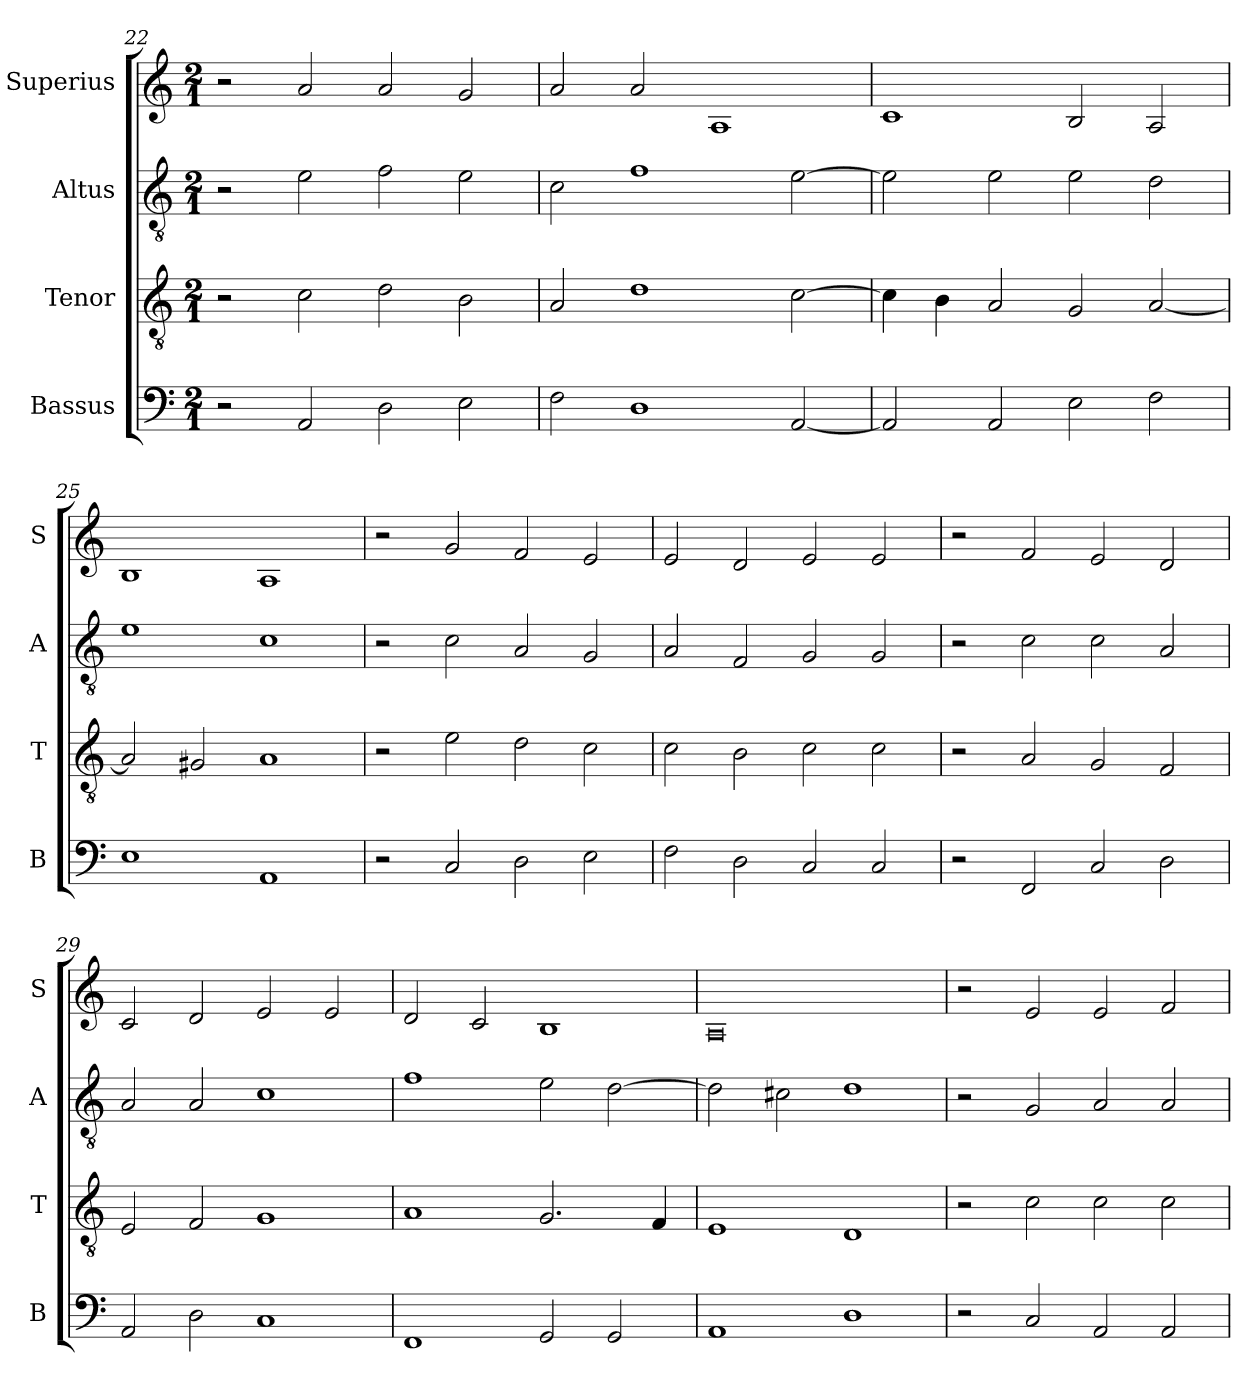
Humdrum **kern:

**kern	**kern	**kern	**kern
*part4	*part3	*part2	*part1
*staff4	*staff3	*staff2	*staff1
*I"Bassus	*I"Tenor	*I"Altus	*I"Superius
*I'B	*I'T	*I'A	*I'S
*clefF4	*clefGv2	*clefGv2	*clefG2
*k[]	*k[]	*k[]	*k[]
*C:	*C:	*C:	*C:
*M2/1	*M2/1	*M2/1	*M2/1
=22	=22	=22	=22
2r	2r	2r	2r
2AA	2c	2e	2a
2D	2d	2f	2a
2E	2B	2e	2g
=23	=23	=23	=23
2F	2A	2c	2a
1D	1d	1f	2a
.	.	.	1A
[2AA	[2c	[2e	.
=24	=24	=24	=24
2AA]	4c]	2e]	1c
.	4B	.	.
2AA	2A	2e	.
2E	2G	2e	2B
2F	[2A	2d	2A
=25	=25	=25	=25
1E	2A]	1e	1B
.	2G#X	.	.
1AA	1A	1c	1A
=26	=26	=26	=26
2r	2r	2r	2r
2C	2e	2c	2g
2D	2d	2A	2f
2E	2c	2G	2e
=27	=27	=27	=27
2F	2c	2A	2e
2D	2B	2F	2d
2C	2c	2G	2e
2C	2c	2G	2e
=28	=28	=28	=28
2r	2r	2r	2r
2FF	2A	2c	2f
2C	2G	2c	2e
2D	2F	2A	2d
=29	=29	=29	=29
2AA	2E	2A	2c
2D	2F	2A	2d
1C	1G	1c	2e
.	.	.	2e
=30	=30	=30	=30
1FF	1A	1f	2d
.	.	.	2c
2GG	2.G	2e	1B
2GG	.	[2d	.
.	4F	.	.
=31	=31	=31	=31
1AA	1E	2d]	0A
.	.	2c#X	.
1D	1D	1d	.
=32	=32	=32	=32
2r	2r	2r	2r
2C	2c	2G	2e
2AA	2c	2A	2e
2AA	2c	2A	2f
=	=	=	=
*-	*-	*-	*-
